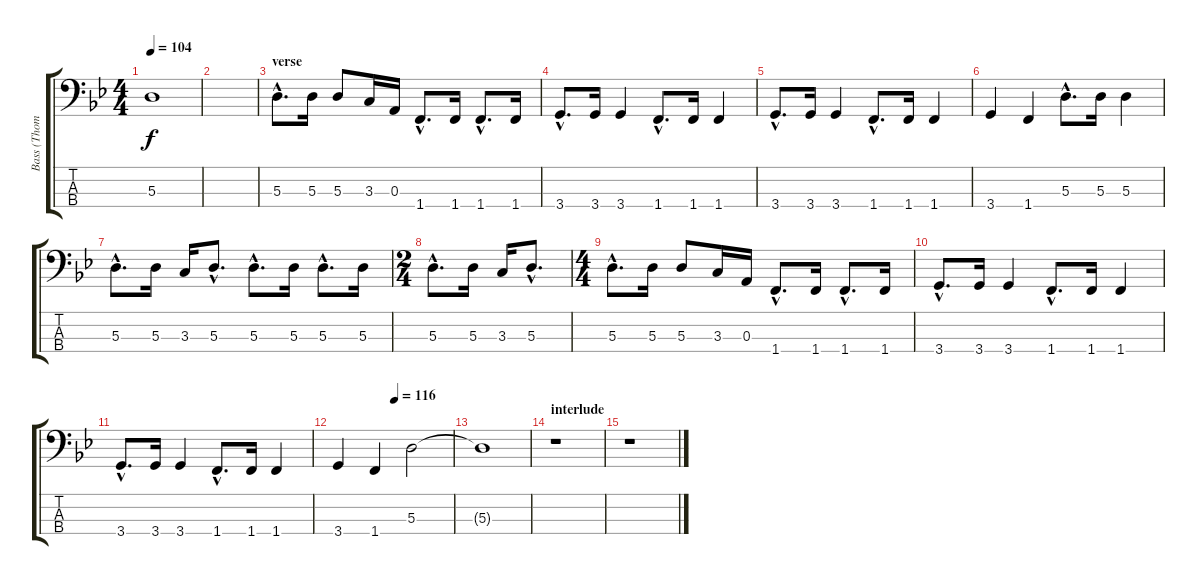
\track ("Bass (Thompson)" "Bass (Thom") {instrument electricbassfinger}
\staff {score tabs}
\tuning (G2 D2 A1 E1) {hide}
\ts (4 4)
\tempo 104
\clef f4
\ks bb
5.3.1{dy f} |
|
\section ("" "verse")
5.3{hac}.8{d} 5.3.16 5.3.8 3.3.16 0.3.16 1.4{hac}.8{d} 1.4.16 1.4{hac}.8{d} 1.4.16 |
3.4{hac}.8{d} 3.4.16 3.4.4 1.4{hac}.8{d} 1.4.16 1.4.4 |
3.4{hac}.8{d} 3.4.16 3.4.4 1.4{hac}.8{d} 1.4.16 1.4.4 |
3.4.4 1.4.4 5.3{hac}.8{d} 5.3.16 5.3.4 |
5.3{hac}.8{d} 5.3.16 3.3.16 5.3{hac}.8{d} 5.3{hac}.8{d} 5.3.16 5.3{hac}.8{d} 5.3.16 |
\ts (2 4)
5.3{hac}.8{d} 5.3.16 3.3.16 5.3{hac}.8{d} |
\ts (4 4)
5.3{hac}.8{d} 5.3.16 5.3.8 3.3.16 0.3.16 1.4{hac}.8{d} 1.4.16 1.4{hac}.8{d} 1.4.16 |
3.4{hac}.8{d} 3.4.16 3.4.4 1.4{hac}.8{d} 1.4.16 1.4.4 |
3.4{hac}.8{d} 3.4.16 3.4.4 1.4{hac}.8{d} 1.4.16 1.4.4 |
\tempo (116 0.5)
3.4.4 1.4.4 5.3.2 |
5.3{t}.1 |
\section ("" "interlude")
r.1 |
r.1
